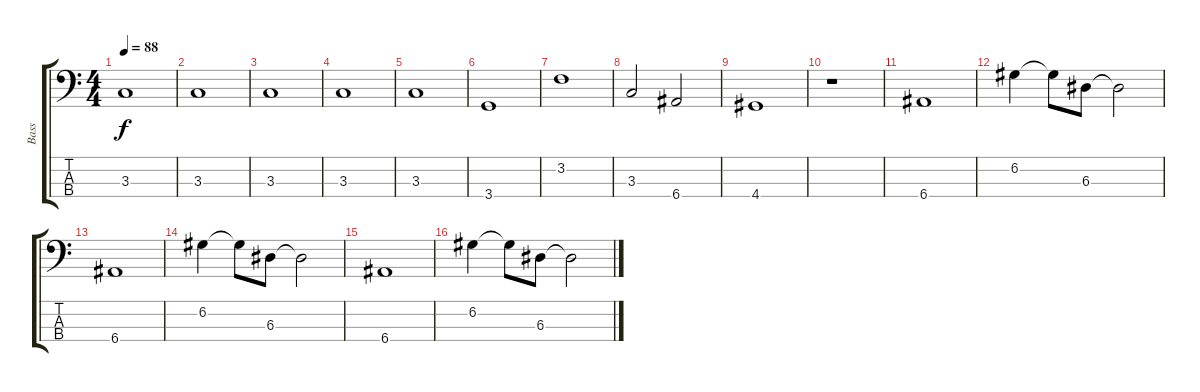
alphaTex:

\track ("Bass" "Bass") {instrument electricbassfinger}
\staff {score tabs}
\tuning (G2 D2 A1 E1) {hide}
\ts (4 4)
\tempo 88
\clef f4
\ks c
3.3.1{dy f instrument electricbassfinger} |
3.3.1 |
3.3.1 |
3.3.1 |
3.3.1 |
3.4.1 |
3.2.1 |
3.3.2 6.4.2 |
4.4.1 |
r.1 |
6.4.1 |
6.2.4 6.2{t}.8 6.3.8 6.3{t}.2 |
6.4.1 |
6.2.4 6.2{t}.8 6.3.8 6.3{t}.2 |
6.4.1 |
6.2.4 6.2{t}.8 6.3.8 6.3{t}.2
